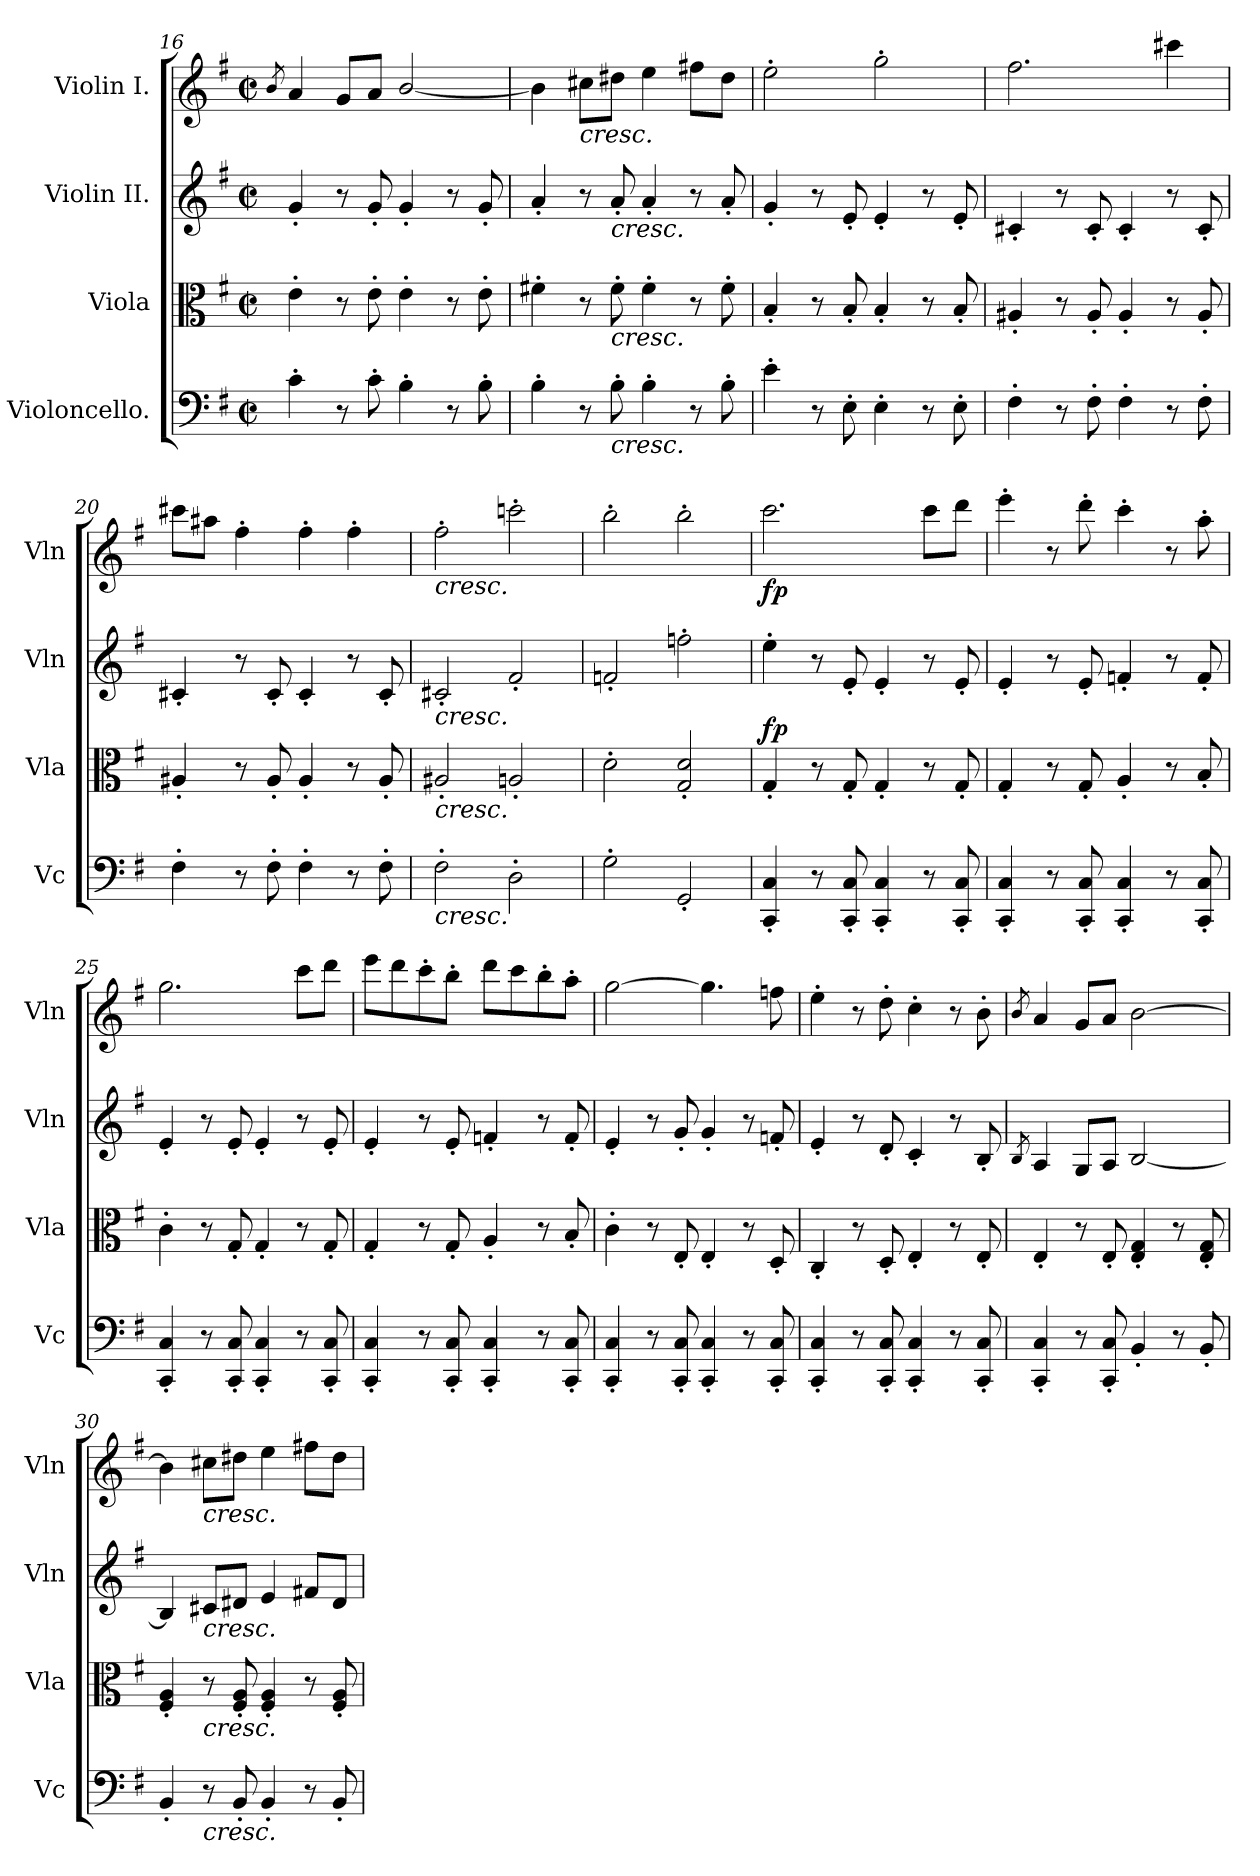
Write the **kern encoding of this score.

**kern	**dynam	**kern	**dynam	**kern	**dynam	**kern	**dynam
*part4	*part4	*part3	*part3	*part2	*part2	*part1	*part1
*staff4	*staff4	*staff3	*staff3	*staff2	*staff2	*staff1	*staff1
*I"Violoncello.	*	*I"Viola	*	*I"Violin II.	*	*I"Violin I.	*
*I'Vc	*	*I'Vla	*	*I'Vln	*	*I'Vln	*
*clefF4	*	*clefC3	*	*clefG2	*	*clefG2	*
*k[f#]	*	*k[f#]	*	*k[f#]	*	*k[f#]	*
*M2/2	*	*M2/2	*	*M2/2	*	*M2/2	*
*met(c|)	*	*met(c|)	*	*met(c|)	*	*met(c|)	*
=16	=16	=16	=16	=16	=16	=16	=16
.	.	.	.	.	.	8qb/	.
4c'\	.	4e'\	.	4g'/	.	4a/	.
8r	.	8r	.	8r	.	8g/L	.
8c'\	.	8e'\	.	8g'/	.	8a/J	.
4B'\	.	4e'\	.	4g'/	.	[2b/	.
8r	.	8r	.	8r	.	.	.
8B'\	.	8e'\	.	8g'/	.	.	.
!!LO:LB:g=z
=17	=17	=17	=17	=17	=17	=17	=17
4B'\	.	4f#X'\	.	4a'/	.	4b\]	.
!	!	!	!	!	!	!LO:TX:b:i:t=cresc.	!
8r	.	8r	.	8r	.	8cc#X\L	.
!	!	!	!	!LO:TX:b:i:t=cresc.	!	!	!
!	!	!LO:TX:b:i:t=cresc.	!	!	!	!	!
!LO:TX:b:i:t=cresc.	!	!	!	!	!	!	!
8B'\	.	8f#'\	.	8a'/	.	8dd#X\J	.
4B'\	.	4f#'\	.	4a'/	.	4ee\	.
8r	.	8r	.	8r	.	8ff#X\L	.
8B'\	.	8f#'\	.	8a'/	.	8dd#\J	.
!!LO:LB:g=z
=18	=18	=18	=18	=18	=18	=18	=18
4e'\	.	4B'/	.	4g'/	.	2ee'\	.
8r	.	8r	.	8r	.	.	.
8E'\	.	8B'/	.	8e'/	.	.	.
4E'\	.	4B'/	.	4e'/	.	2gg'\	.
8r	.	8r	.	8r	.	.	.
8E'\	.	8B'/	.	8e'/	.	.	.
=19	=19	=19	=19	=19	=19	=19	=19
!	!LO:DY:b	!	!	!	!	!	!
!	!LO:DY:n=1:a	!	!	!	!LO:DY:b	!	!
!	!	!	!	!	!LO:DY:n=1:a	!	!
4F#'\	fp fp	4A#X'/	.	4c#X'/	fp fp	2.ff#\	.
8r	.	8r	.	8r	.	.	.
8F#'\	.	8A#'/	.	8c#'/	.	.	.
4F#'\	.	4A#'/	.	4c#'/	.	.	.
8r	.	8r	.	8r	.	4ccc#X\	.
8F#'\	.	8A#'/	.	8c#'/	.	.	.
=20	=20	=20	=20	=20	=20	=20	=20
4F#'\	.	4A#X'/	.	4c#X'/	.	8ccc#X\L	.
.	.	.	.	.	.	8aa#X\J	.
8r	.	8r	.	8r	.	4ff#'\	.
8F#'\	.	8A#'/	.	8c#'/	.	.	.
4F#'\	.	4A#'/	.	4c#'/	.	4ff#'\	.
8r	.	8r	.	8r	.	4ff#'\	.
8F#'\	.	8A#'/	.	8c#'/	.	.	.
=21	=21	=21	=21	=21	=21	=21	=21
!	!	!	!	!	!	!LO:TX:b:i:t=cresc.	!
!	!	!	!	!LO:TX:b:i:t=cresc.	!	!	!
!	!	!LO:TX:b:i:t=cresc.	!	!	!	!	!
!LO:TX:b:i:t=cresc.	!	!	!	!	!	!	!
2F#'\	.	2A#X'/	.	2c#X'/	.	2ff#'\	.
2D'\	.	2An'/	.	2f#'/	.	2cccn'\	.
=22	=22	=22	=22	=22	=22	=22	=22
2G'\	.	2d'\	.	2fn'/	.	2bb'\	.
2GG'/	.	2G/' 2d/'	.	2ffn'\	.	2bb'\	.
=23	=23	=23	=23	=23	=23	=23	=23
!	!LO:DY:a	!	!	!	!	!	!
!	!LO:DY:n=1:b	!	!LO:DY:a	!	!	!	!LO:DY:b
4CC/' 4C/'	fp fp	4G'/	fp	4ee'\	.	2.ccc\	fp
8r	.	8r	.	8r	.	.	.
8CC/' 8C/'	.	8G'/	.	8e'/	.	.	.
4CC/' 4C/'	.	4G'/	.	4e'/	.	.	.
8r	.	8r	.	8r	.	8ccc\L	.
8CC/' 8C/'	.	8G'/	.	8e'/	.	8ddd\J	.
!!LO:PB:g=z
=24	=24	=24	=24	=24	=24	=24	=24
4CC/' 4C/'	.	4G'/	.	4e'/	.	4eee'\	.
8r	.	8r	.	8r	.	8r	.
8CC/' 8C/'	.	8G'/	.	8e'/	.	8ddd'\	.
4CC/' 4C/'	.	4A'/	.	4fn'/	.	4ccc'\	.
8r	.	8r	.	8r	.	8r	.
8CC/' 8C/'	.	8B'/	.	8f'/	.	8aa'\	.
=25	=25	=25	=25	=25	=25	=25	=25
4CC/' 4C/'	.	4c'\	.	4e'/	.	2.gg\	.
8r	.	8r	.	8r	.	.	.
8CC/' 8C/'	.	8G'/	.	8e'/	.	.	.
4CC/' 4C/'	.	4G'/	.	4e'/	.	.	.
8r	.	8r	.	8r	.	8ccc\L	.
8CC/' 8C/'	.	8G'/	.	8e'/	.	8ddd\J	.
=26	=26	=26	=26	=26	=26	=26	=26
4CC/' 4C/'	.	4G'/	.	4e'/	.	8eee\L	.
.	.	.	.	.	.	8ddd\	.
8r	.	8r	.	8r	.	8ccc'\	.
8CC/' 8C/'	.	8G'/	.	8e'/	.	8bb'\J	.
4CC/' 4C/'	.	4A'/	.	4fn'/	.	8ddd\L	.
.	.	.	.	.	.	8ccc\	.
8r	.	8r	.	8r	.	8bb'\	.
8CC/' 8C/'	.	8B'/	.	8f'/	.	8aa'\J	.
=27	=27	=27	=27	=27	=27	=27	=27
4CC/' 4C/'	.	4c'\	.	4e'/	.	[2gg\	.
8r	.	8r	.	8r	.	.	.
8CC/' 8C/'	.	8E'/	.	8g'/	.	.	.
4CC/' 4C/'	.	4E'/	.	4g'/	.	4.gg\]	.
8r	.	8r	.	8r	.	.	.
8CC/' 8C/'	.	8D'/	.	8fn'/	.	8ffn\	.
!!LO:LB:g=z
=28	=28	=28	=28	=28	=28	=28	=28
4CC/' 4C/'	.	4C'/	.	4e'/	.	4ee'\	.
8r	.	8r	.	8r	.	8r	.
8CC/' 8C/'	.	8D'/	.	8d'/	.	8dd'\	.
4CC/' 4C/'	.	4E'/	.	4c'/	.	4cc'\	.
8r	.	8r	.	8r	.	8r	.
8CC/' 8C/'	.	8E'/	.	8B'/	.	8b'\	.
=29	=29	=29	=29	=29	=29	=29	=29
.	.	.	.	8qB/	.	8qb/	.
4CC/' 4C/'	.	4E'/	.	4A/	.	4a/	.
8r	.	8r	.	8G/L	.	8g/L	.
8CC/' 8C/'	.	8E'/	.	8A/J	.	8a/J	.
4BB'/	.	4E/' 4G/'	.	[2B/	.	[2b\	.
8r	.	8r	.	.	.	.	.
8BB'/	.	8E/' 8G/'	.	.	.	.	.
=30	=30	=30	=30	=30	=30	=30	=30
4BB'/	.	4F#/' 4A/'	.	4B/]	.	4b\]	.
!	!	!	!	!	!	!LO:TX:b:i:t=cresc.	!
!	!	!	!	!LO:TX:b:i:t=cresc.	!	!	!
!	!	!LO:TX:b:i:t=cresc.	!	!	!	!	!
!LO:TX:b:i:t=cresc.	!	!	!	!	!	!	!
8r	.	8r	.	8c#X/L	.	8cc#X\L	.
8BB'/	.	8F#/' 8A/'	.	8d#X/J	.	8dd#X\J	.
4BB'/	.	4F#/' 4A/'	.	4e/	.	4ee\	.
8r	.	8r	.	8f#X/L	.	8ff#X\L	.
8BB'/	.	8F#/' 8A/'	.	8d#/J	.	8dd#\J	.
=	=	=	=	=	=	=	=
*-	*-	*-	*-	*-	*-	*-	*-
